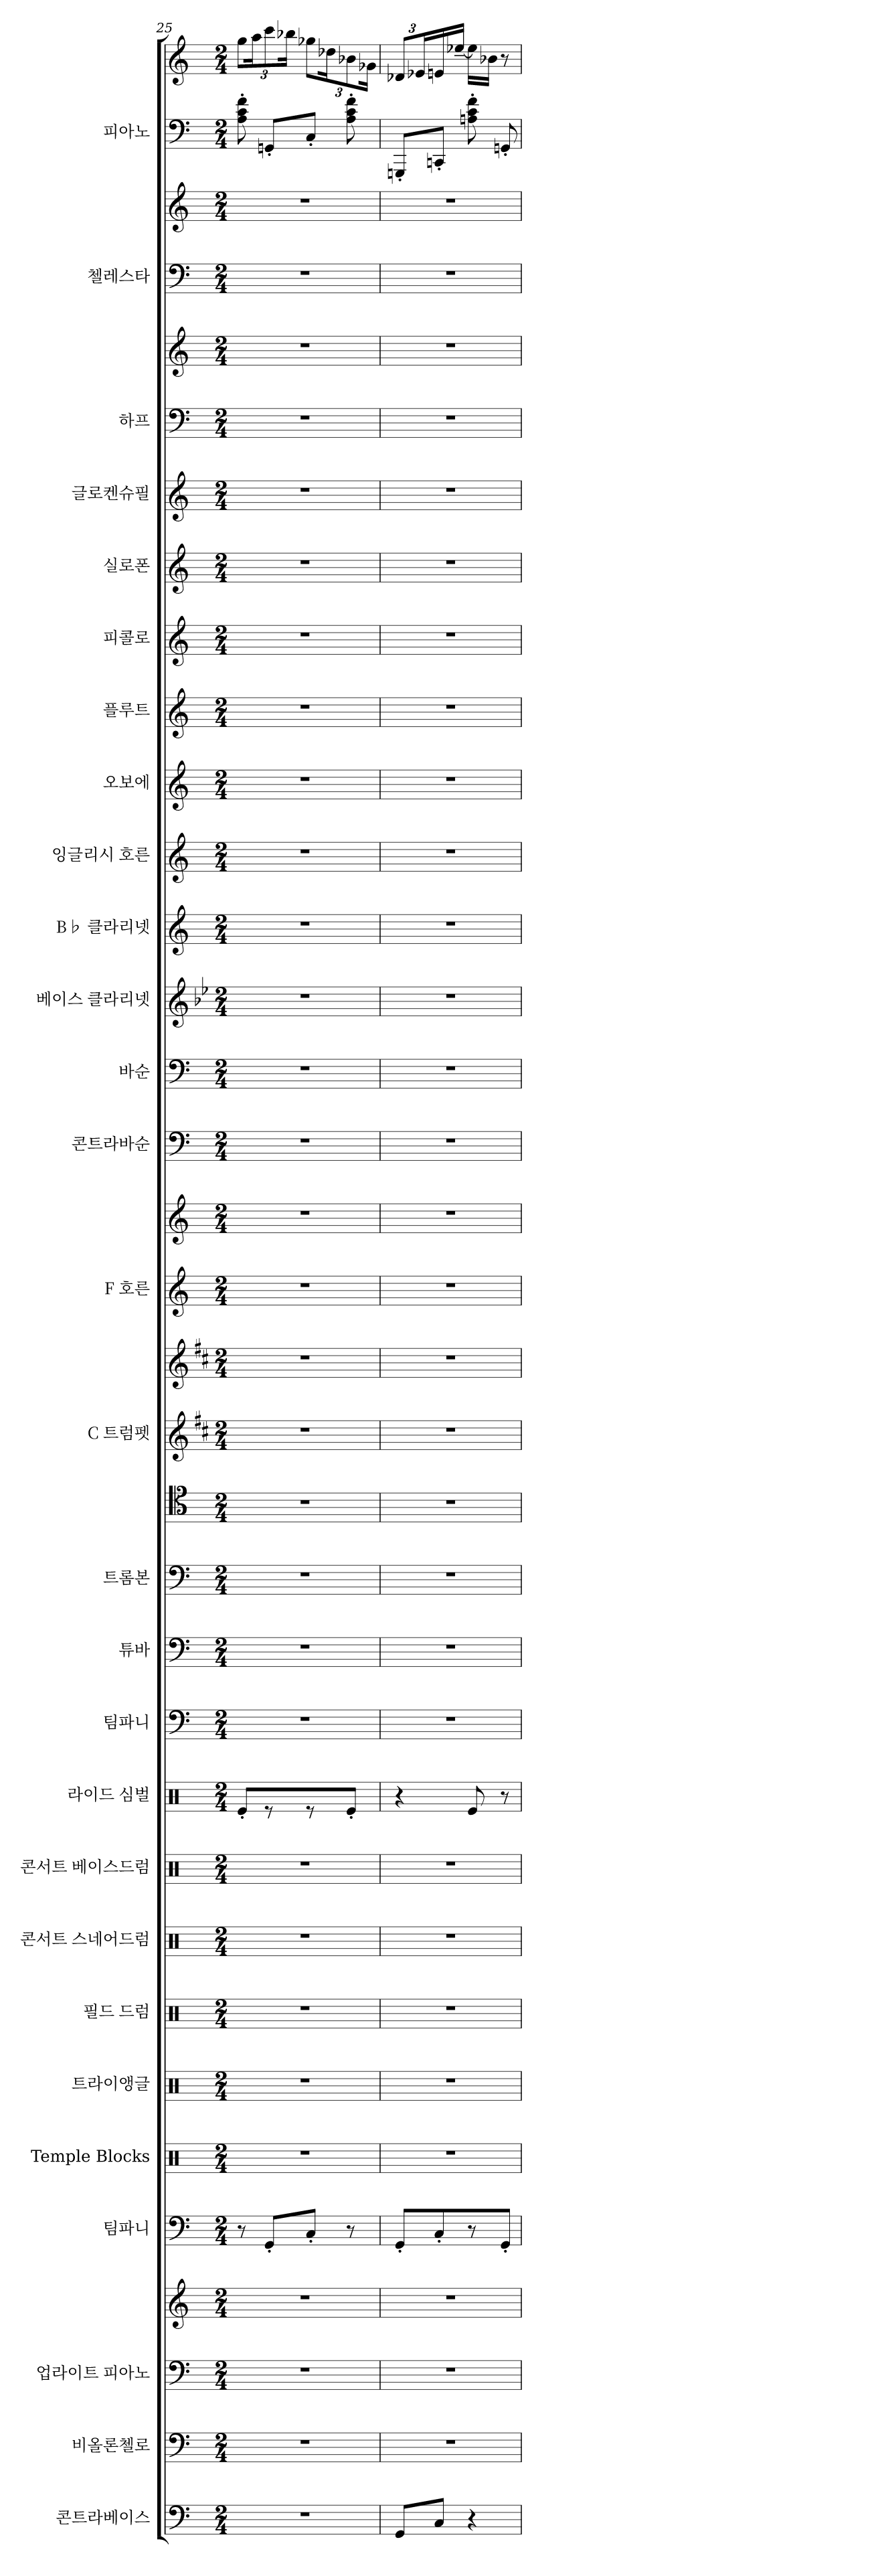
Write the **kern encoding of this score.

**kern	**kern	**kern	**kern	**kern	**kern	**kern	**kern	**kern	**kern	**kern	**kern	**kern	**kern	**kern	**kern	**kern	**kern	**kern	**kern	**kern	**kern	**kern	**kern	**kern	**kern	**kern	**kern	**kern	**kern	**kern	**kern	**kern	**kern	**kern
*part28	*part27	*part26	*part26	*part25	*part24	*part23	*part22	*part21	*part20	*part19	*part18	*part17	*part16	*part16	*part15	*part15	*part14	*part14	*part13	*part12	*part11	*part10	*part9	*part8	*part7	*part6	*part5	*part4	*part3	*part3	*part2	*part2	*part1	*part1
*staff35	*staff34	*staff33	*staff32	*staff31	*staff30	*staff29	*staff28	*staff27	*staff26	*staff25	*staff24	*staff23	*staff22	*staff21	*staff20	*staff19	*staff18	*staff17	*staff16	*staff15	*staff14	*staff13	*staff12	*staff11	*staff10	*staff9	*staff8	*staff7	*staff6	*staff5	*staff4	*staff3	*staff2	*staff1
*I"콘트라베이스	*I"비올론첼로	*I"업라이트 피아노	*	*I"팀파니	*I"Temple Blocks	*I"트라이앵글	*I"필드 드럼	*I"콘서트 스네어드럼	*I"콘서트 베이스드럼	*I"라이드 심벌	*I"팀파니	*I"튜바	*I"트롬본	*	*I"C 트럼펫	*	*I"F 호른	*	*I"콘트라바순	*I"바순	*I"베이스 클라리넷	*I"B♭ 클라리넷	*I"잉글리시 호른	*I"오보에	*I"플루트	*I"피콜로	*I"실로폰	*I"글로켄슈필	*I"하프	*	*I"첼레스타	*	*I"피아노	*
*	*	*	*	*	*I'Tmp. Bl.	*	*	*	*	*	*	*	*	*	*	*	*	*	*	*	*	*	*	*	*	*	*	*	*	*	*	*	*	*
*clefF4	*clefF4	*clefF4	*clefG2	*clefF4	*clefX	*clefX	*clefX	*clefX	*clefX	*clefX	*clefF4	*clefF4	*clefF4	*clefC4	*clefG2	*clefG2	*clefG2	*clefG2	*clefF4	*clefF4	*clefG2	*clefG2	*clefG2	*clefG2	*clefG2	*clefG2	*clefG2	*clefG2	*clefF4	*clefG2	*clefF4	*clefG2	*clefF4	*clefG2
*ITrd7c12	*	*	*	*	*	*	*	*	*	*	*	*	*	*	*ITrd1c2	*ITrd1c2	*ITrd4c7	*ITrd4c7	*ITrd7c12	*	*ITrd8c14	*ITrd1c2	*ITrd4c7	*	*	*ITrd-7c-12	*ITrd-7c-12	*ITrd-14c-24	*	*	*ITrd-7c-12	*ITrd-7c-12	*	*
*k[]	*k[]	*k[]	*k[]	*k[]	*k[]	*k[]	*k[]	*k[]	*k[]	*k[]	*k[]	*k[]	*k[]	*k[]	*k[]	*k[]	*k[b-]	*k[b-]	*k[]	*k[]	*k[b-e-]	*k[b-e-]	*k[b-]	*k[]	*k[]	*k[]	*k[]	*k[]	*k[]	*k[]	*k[]	*k[]	*k[]	*k[]
*M2/4	*M2/4	*M2/4	*M2/4	*M2/4	*M2/4	*M2/4	*M2/4	*M2/4	*M2/4	*M2/4	*M2/4	*M2/4	*M2/4	*M2/4	*M2/4	*M2/4	*M2/4	*M2/4	*M2/4	*M2/4	*M2/4	*M2/4	*M2/4	*M2/4	*M2/4	*M2/4	*M2/4	*M2/4	*M2/4	*M2/4	*M2/4	*M2/4	*M2/4	*M2/4
*	*	*	*	*	*	*	*	*	*	*	*	*	*	*	*	*	*	*	*	*	*	*	*	*	*	*	*	*	*	*	*	*	*	*Xbrackettup
=25	=25	=25	=25	=25	=25	=25	=25	=25	=25	=25	=25	=25	=25	=25	=25	=25	=25	=25	=25	=25	=25	=25	=25	=25	=25	=25	=25	=25	=25	=25	=25	=25	=25	=25
2r	2r	2r	2r	8r	2r	2r	2r	2r	2r	8Re'/L	2r	2r	2r	2r	2r	2r	2r	2r	2r	2r	2r	2r	2r	2r	2r	2r	2r	2r	2r	2r	2r	2r	8A\' 8c\' 8f\'	12gg\L
.	.	.	.	.	.	.	.	.	.	.	.	.	.	.	.	.	.	.	.	.	.	.	.	.	.	.	.	.	.	.	.	.	.	24aa\K
.	.	.	.	8GG'/L	.	.	.	.	.	8r	.	.	.	.	.	.	.	.	.	.	.	.	.	.	.	.	.	.	.	.	.	.	8GGn'/L	12ccc\
.	.	.	.	.	.	.	.	.	.	.	.	.	.	.	.	.	.	.	.	.	.	.	.	.	.	.	.	.	.	.	.	.	.	24bb-X\Jk
.	.	.	.	8C'/J	.	.	.	.	.	8r	.	.	.	.	.	.	.	.	.	.	.	.	.	.	.	.	.	.	.	.	.	.	8C'/J	12gg-X\L
.	.	.	.	.	.	.	.	.	.	.	.	.	.	.	.	.	.	.	.	.	.	.	.	.	.	.	.	.	.	.	.	.	.	24dd-X\K
.	.	.	.	8r	.	.	.	.	.	8Re'/J	.	.	.	.	.	.	.	.	.	.	.	.	.	.	.	.	.	.	.	.	.	.	8A\' 8c\' 8f\'	12b-X\
.	.	.	.	.	.	.	.	.	.	.	.	.	.	.	.	.	.	.	.	.	.	.	.	.	.	.	.	.	.	.	.	.	.	24g-X\Jk
!!LO:LB:g=z
=26	=26	=26	=26	=26	=26	=26	=26	=26	=26	=26	=26	=26	=26	=26	=26	=26	=26	=26	=26	=26	=26	=26	=26	=26	=26	=26	=26	=26	=26	=26	=26	=26	=26	=26
8GGG/L	2r	2r	2r	8GG'/L	2r	2r	2r	2r	2r	4r	2r	2r	2r	2r	2r	2r	2r	2r	2r	2r	2r	2r	2r	2r	2r	2r	2r	2r	2r	2r	2r	2r	8GGGn'/L	12d-X/L
.	.	.	.	.	.	.	.	.	.	.	.	.	.	.	.	.	.	.	.	.	.	.	.	.	.	.	.	.	.	.	.	.	.	24e-X/L
8CC/J	.	.	.	8C'/	.	.	.	.	.	.	.	.	.	.	.	.	.	.	.	.	.	.	.	.	.	.	.	.	.	.	.	.	8CCn'/J	16en/
.	.	.	.	.	.	.	.	.	.	.	.	.	.	.	.	.	.	.	.	.	.	.	.	.	.	.	.	.	.	.	.	.	.	[16ee-X~/JJ
4r	.	.	.	8r	.	.	.	.	.	8Re/	.	.	.	.	.	.	.	.	.	.	.	.	.	.	.	.	.	.	.	.	.	.	8An\' 8c\' 8f\'	16ee-\LL]
.	.	.	.	.	.	.	.	.	.	.	.	.	.	.	.	.	.	.	.	.	.	.	.	.	.	.	.	.	.	.	.	.	.	16b-X\JJ
.	.	.	.	8GG'/J	.	.	.	.	.	8r	.	.	.	.	.	.	.	.	.	.	.	.	.	.	.	.	.	.	.	.	.	.	8GGn'/L	8r
=	=	=	=	=	=	=	=	=	=	=	=	=	=	=	=	=	=	=	=	=	=	=	=	=	=	=	=	=	=	=	=	=	=	=
*-	*-	*-	*-	*-	*-	*-	*-	*-	*-	*-	*-	*-	*-	*-	*-	*-	*-	*-	*-	*-	*-	*-	*-	*-	*-	*-	*-	*-	*-	*-	*-	*-	*-	*-
